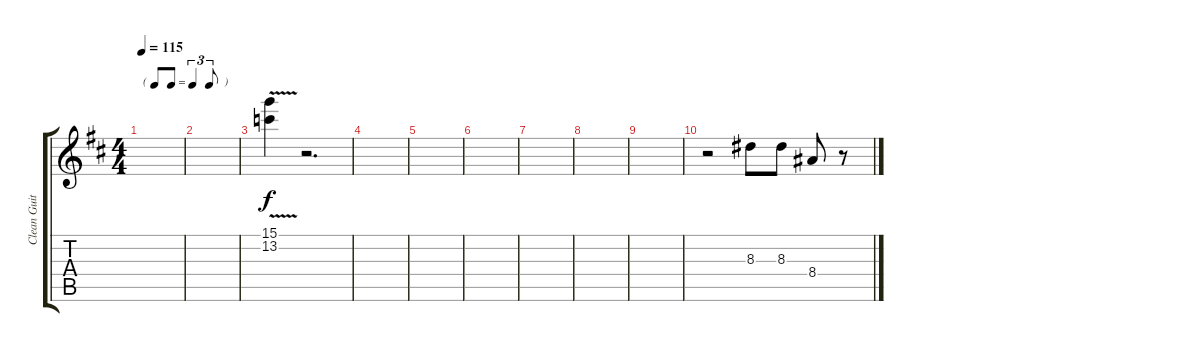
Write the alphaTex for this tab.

\track ("Clean Guitar" "Clean Guit") {instrument electricguitarclean}
\staff {score tabs}
\tuning (E4 B3 G3 D3 A2 E2) {hide}
\ts (4 4)
\tf triplet8th
\tempo 115
\clef g2
\ks d
|
|
(15.1{v} 13.2{v}).4 r.2{d} |
|
|
|
|
|
|
r.2{volume 0} 8.3.8 8.3.8 8.4.8 r.8
